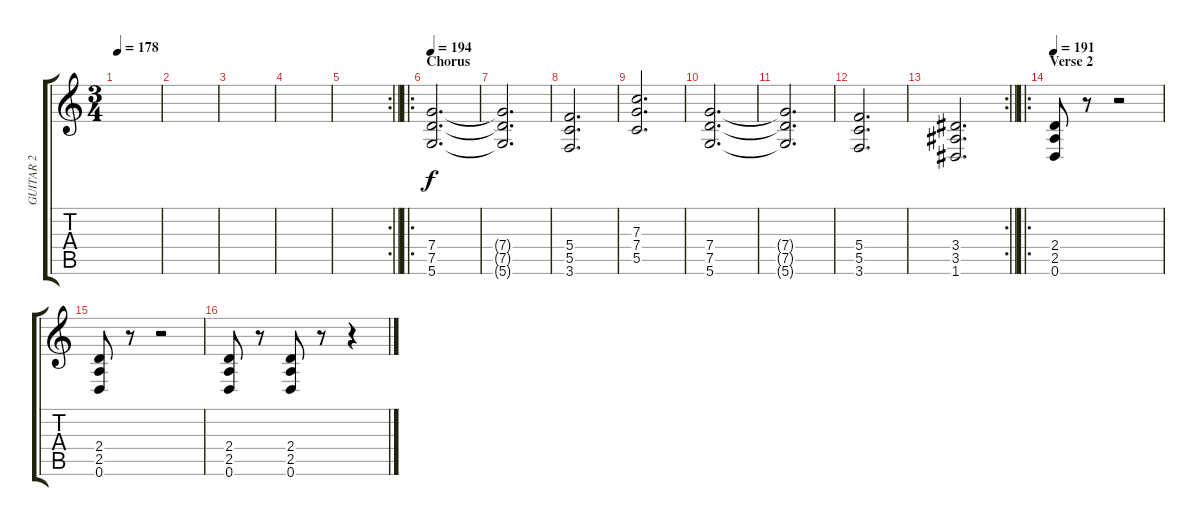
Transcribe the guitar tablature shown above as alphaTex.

\track ("GUITAR 2" "GUITAR 2") {instrument overdrivenguitar}
\staff {score tabs}
\tuning (D4 A3 F3 C3 G2 D2) {hide}
\ts (3 4)
\tempo 178
\clef g2
\ks c
|
|
|
|
\rc 2
\barLineRight lightlight
|
\ro
\section ("" "Chorus")
\tempo 194
(7.4 7.5 5.6).2{d} |
(7.4{t} 7.5{t} 5.6{t}).2{d} |
(5.4 5.5 3.6).2{d} |
(7.3 7.4 5.5).2{d} |
(7.4 7.5 5.6).2{d} |
(7.4{t} 7.5{t} 5.6{t}).2{d} |
(5.4 5.5 3.6).2{d} |
\rc 2
\barLineRight lightlight
(3.4 3.5 1.6).2{d} |
\ro
\section ("" "Verse 2")
\tempo 191
(2.4 2.5 0.6).8 r.8 r.2 |
(2.4 2.5 0.6).8 r.8 r.2 |
(2.4 2.5 0.6).8 r.8 (2.4 2.5 0.6).8 r.8 r.4
